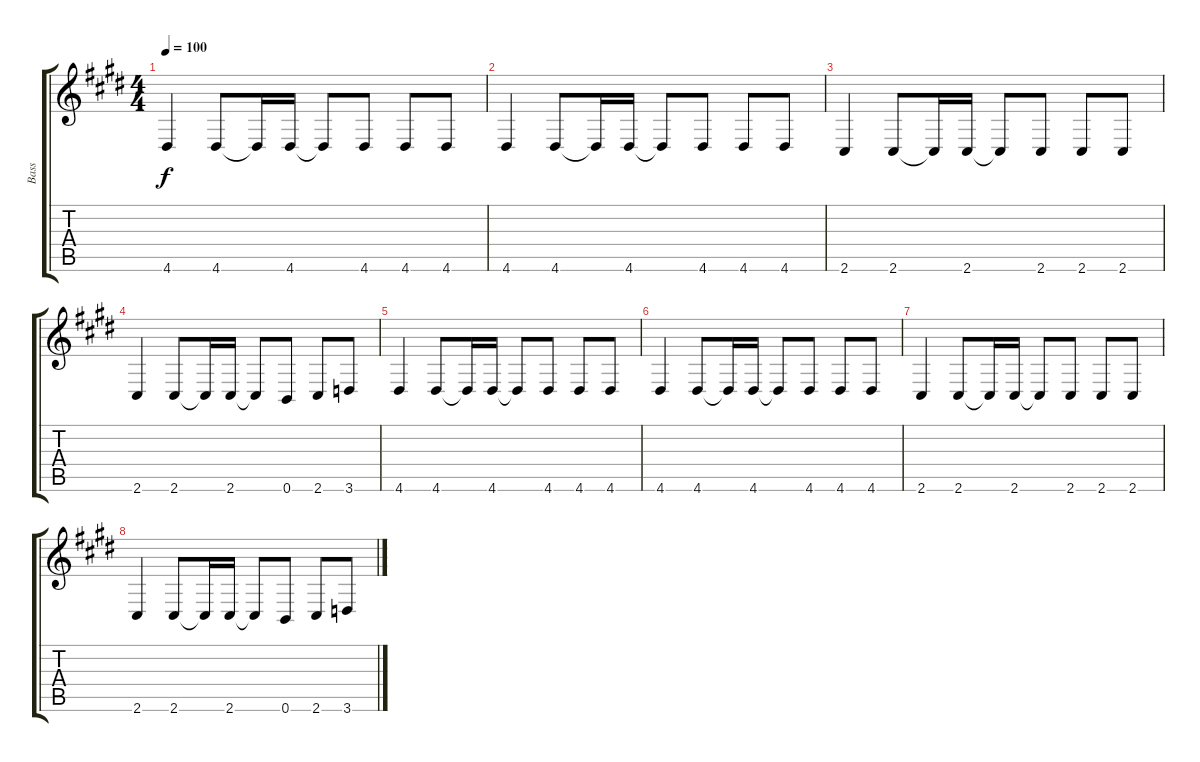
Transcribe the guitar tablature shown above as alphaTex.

\track ("Bass" "Bass") {instrument electricbassfinger}
\staff {score tabs}
\tuning (E4 B3 G3 D3 A2 B1) {hide}
\ts (4 4)
\tempo 100
\clef g2
\ks e
4.6.4{dy f} 4.6.8 4.6{t}.16 4.6.16 4.6{t}.8 4.6.8 4.6.8 4.6.8 |
4.6.4 4.6.8 4.6{t}.16 4.6.16 4.6{t}.8 4.6.8 4.6.8 4.6.8 |
2.6.4 2.6.8 2.6{t}.16 2.6.16 2.6{t}.8 2.6.8 2.6.8 2.6.8 |
2.6.4 2.6.8 2.6{t}.16 2.6.16 2.6{t}.8 0.6.8 2.6.8 3.6.8 |
4.6.4 4.6.8 4.6{t}.16 4.6.16 4.6{t}.8 4.6.8 4.6.8 4.6.8 |
4.6.4 4.6.8 4.6{t}.16 4.6.16 4.6{t}.8 4.6.8 4.6.8 4.6.8 |
2.6.4 2.6.8 2.6{t}.16 2.6.16 2.6{t}.8 2.6.8 2.6.8 2.6.8 |
2.6.4 2.6.8 2.6{t}.16 2.6.16 2.6{t}.8 0.6.8 2.6.8 3.6.8
